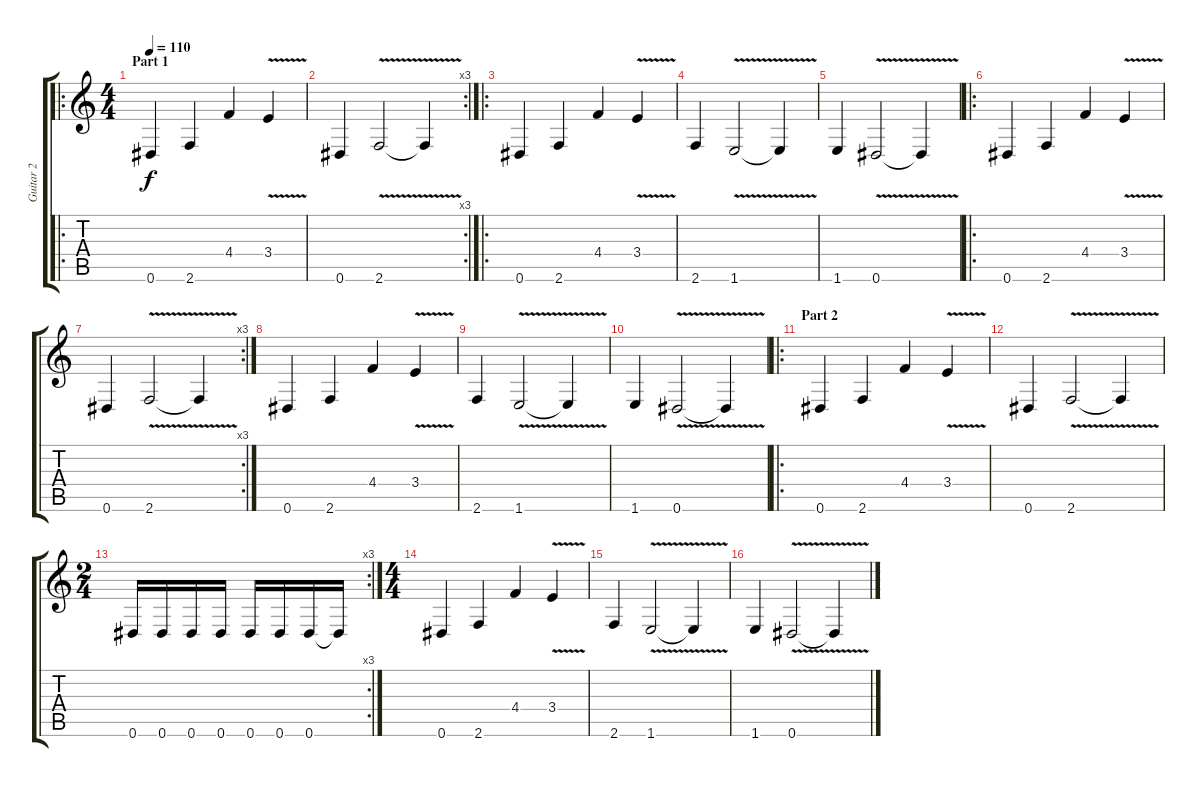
\track ("Guitar 2" "Guitar 2") {instrument overdrivenguitar}
\staff {score tabs}
\tuning (Eb4 Bb3 Gb3 Db3 Ab2 Eb2) {hide}
\ro
\ts (4 4)
\section ("" "Part 1")
\tempo 110
\clef g2
\ks c
0.6.4{dy f instrument overdrivenguitar} 2.6.4 4.4.4 3.4{v}.4 |
\rc 3
0.6.4 2.6{v}.2 2.6{t}.4 |
\ro
0.6.4 2.6.4 4.4.4 3.4{v}.4 |
2.6.4 1.6{v}.2 1.6{t}.4 |
1.6.4 0.6{v}.2 0.6{t}.4 |
\ro
0.6.4 2.6.4 4.4.4 3.4{v}.4 |
\rc 3
0.6.4 2.6{v}.2 2.6{t}.4 |
0.6.4 2.6.4 4.4.4 3.4{v}.4 |
2.6.4 1.6{v}.2 1.6{t}.4 |
1.6.4 0.6{v}.2 0.6{t}.4 |
\ro
\section ("" "Part 2")
0.6.4 2.6.4 4.4.4 3.4{v}.4 |
0.6.4 2.6{v}.2 2.6{t}.4 |
\rc 3
\ts (2 4)
0.6.16 0.6.16 0.6.16 0.6.16 0.6.16 0.6.16 0.6.16 0.6{t}.16 |
\ts (4 4)
0.6.4 2.6.4 4.4.4 3.4{v}.4 |
2.6.4 1.6{v}.2 1.6{t}.4 |
1.6.4 0.6{v}.2 0.6{t}.4
